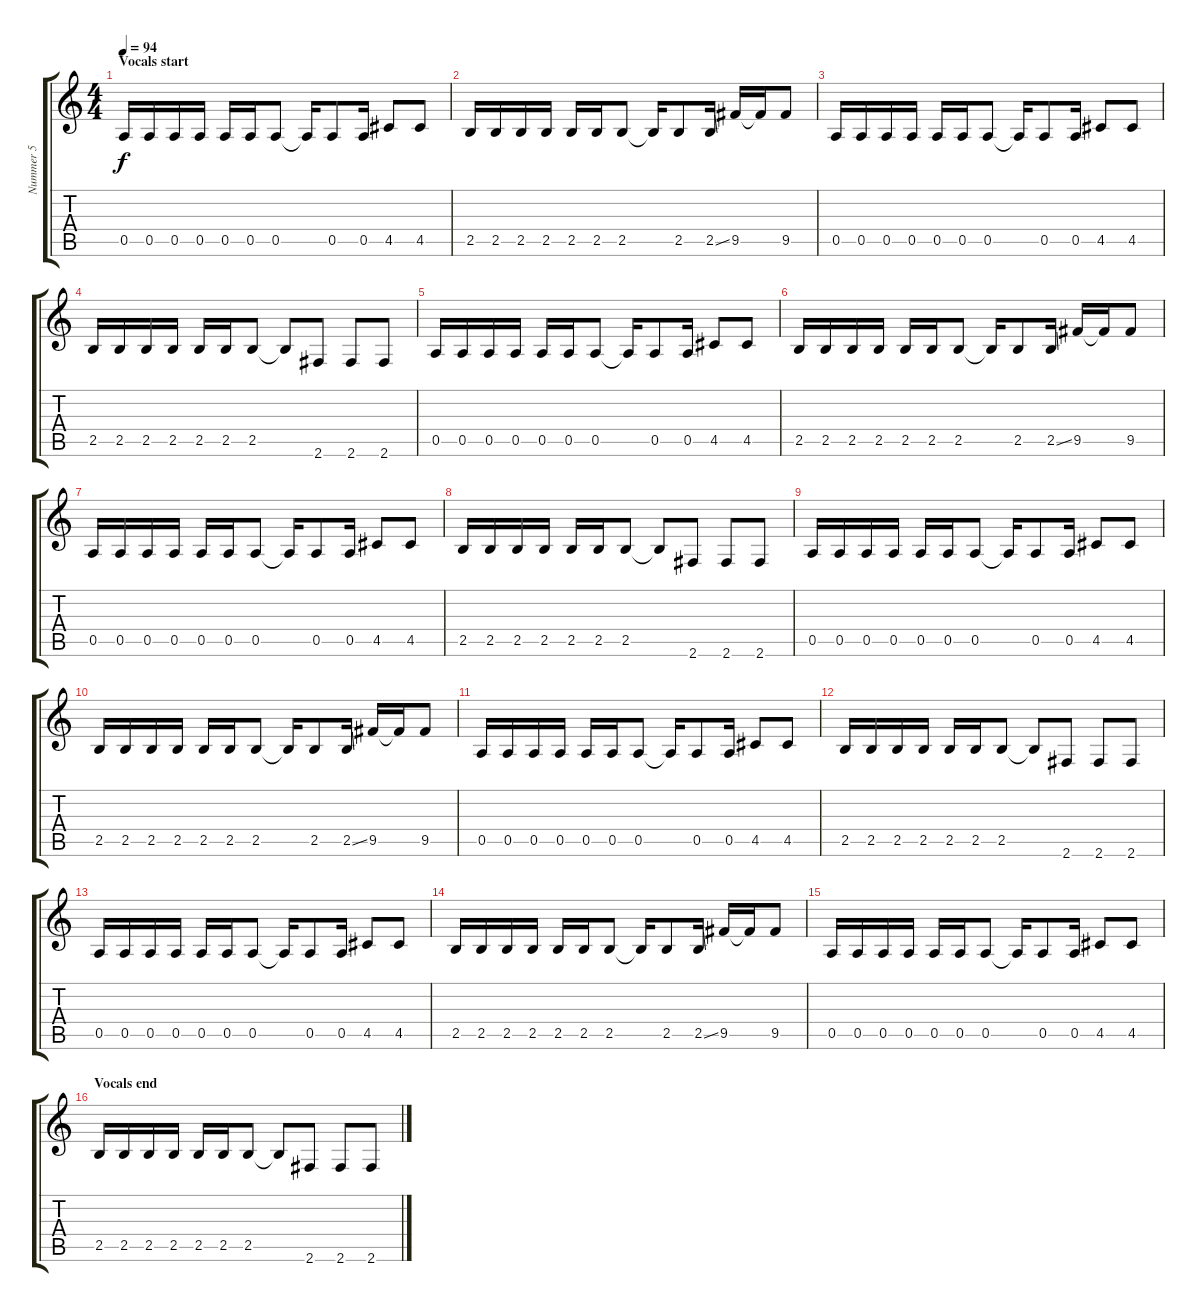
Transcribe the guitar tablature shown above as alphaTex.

\track ("Nummer 5" "Nummer 5") {instrument electricbassfinger}
\staff {score tabs}
\tuning (E4 B3 G3 D3 A2 E2) {hide}
\ts (4 4)
\section ("" "Vocals start")
\tempo 94
\clef g2
\ks c
0.5.16{dy f} 0.5.16 0.5.16 0.5.16 0.5.16 0.5.16 0.5.8 0.5{t}.16 0.5.8 0.5.16 4.5.8 4.5.8 |
2.5.16 2.5.16 2.5.16 2.5.16 2.5.16 2.5.16 2.5.8 2.5{t}.16 2.5.8 2.5{ss}.16 9.5.16 9.5{t}.16 9.5.8 |
0.5.16 0.5.16 0.5.16 0.5.16 0.5.16 0.5.16 0.5.8 0.5{t}.16 0.5.8 0.5.16 4.5.8 4.5.8 |
2.5.16 2.5.16 2.5.16 2.5.16 2.5.16 2.5.16 2.5.8 2.5{t}.8 2.6.8 2.6.8 2.6.8 |
0.5.16 0.5.16 0.5.16 0.5.16 0.5.16 0.5.16 0.5.8 0.5{t}.16 0.5.8 0.5.16 4.5.8 4.5.8 |
2.5.16 2.5.16 2.5.16 2.5.16 2.5.16 2.5.16 2.5.8 2.5{t}.16 2.5.8 2.5{ss}.16 9.5.16 9.5{t}.16 9.5.8 |
0.5.16 0.5.16 0.5.16 0.5.16 0.5.16 0.5.16 0.5.8 0.5{t}.16 0.5.8 0.5.16 4.5.8 4.5.8 |
2.5.16 2.5.16 2.5.16 2.5.16 2.5.16 2.5.16 2.5.8 2.5{t}.8 2.6.8 2.6.8 2.6.8 |
0.5.16 0.5.16 0.5.16 0.5.16 0.5.16 0.5.16 0.5.8 0.5{t}.16 0.5.8 0.5.16 4.5.8 4.5.8 |
2.5.16 2.5.16 2.5.16 2.5.16 2.5.16 2.5.16 2.5.8 2.5{t}.16 2.5.8 2.5{ss}.16 9.5.16 9.5{t}.16 9.5.8 |
0.5.16 0.5.16 0.5.16 0.5.16 0.5.16 0.5.16 0.5.8 0.5{t}.16 0.5.8 0.5.16 4.5.8 4.5.8 |
2.5.16 2.5.16 2.5.16 2.5.16 2.5.16 2.5.16 2.5.8 2.5{t}.8 2.6.8 2.6.8 2.6.8 |
0.5.16 0.5.16 0.5.16 0.5.16 0.5.16 0.5.16 0.5.8 0.5{t}.16 0.5.8 0.5.16 4.5.8 4.5.8 |
2.5.16 2.5.16 2.5.16 2.5.16 2.5.16 2.5.16 2.5.8 2.5{t}.16 2.5.8 2.5{ss}.16 9.5.16 9.5{t}.16 9.5.8 |
0.5.16 0.5.16 0.5.16 0.5.16 0.5.16 0.5.16 0.5.8 0.5{t}.16 0.5.8 0.5.16 4.5.8 4.5.8 |
\section ("" "Vocals end")
2.5.16 2.5.16 2.5.16 2.5.16 2.5.16 2.5.16 2.5.8 2.5{t}.8 2.6.8 2.6.8 2.6.8
